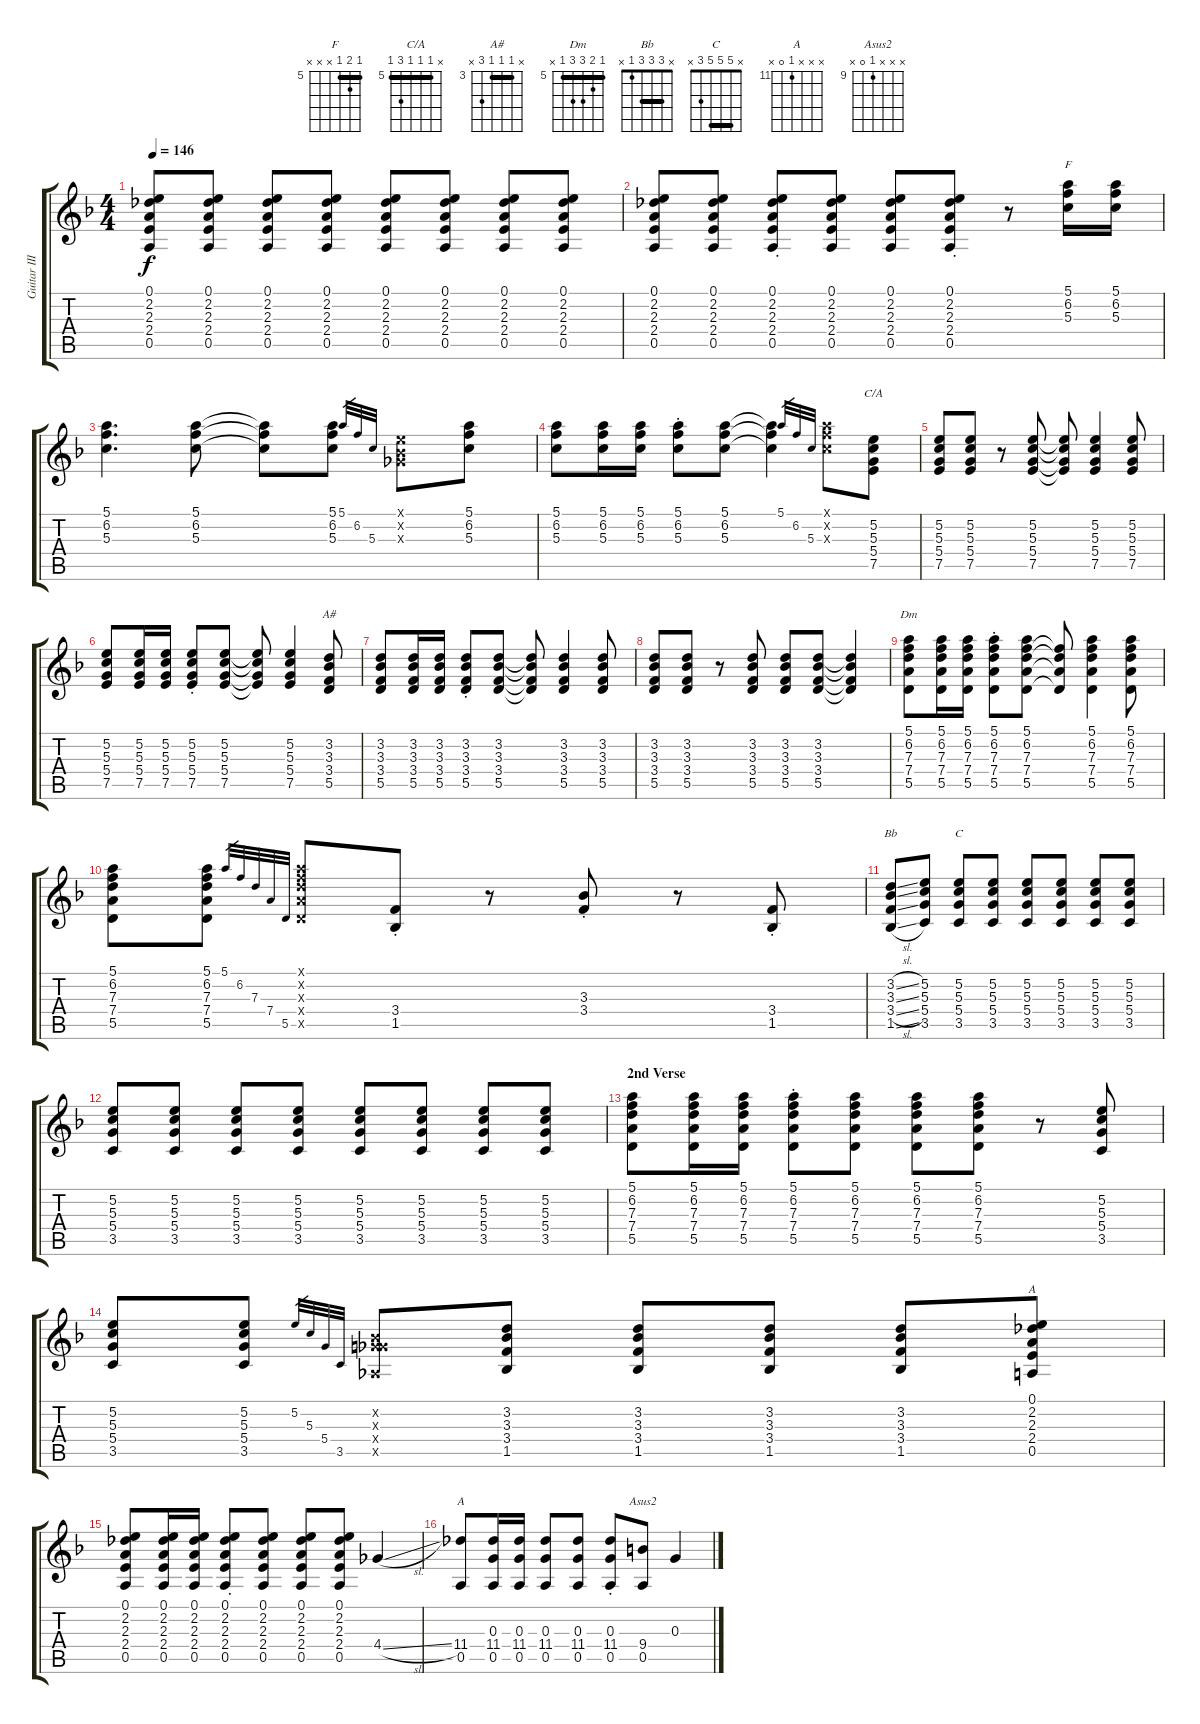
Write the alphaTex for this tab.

\track ("Guitar III" "Guitar III") {instrument electricguitarclean}
\staff {score tabs}
\tuning (E4 B3 G3 D3 A2 E2) {hide}
\chord ("F" 5 6 5 x x x) {firstfret 5 barre 5}
\chord ("C/A" x 5 5 5 7 5) {firstfret 5 barre 5}
\chord ("A#" x 3 3 3 5 x) {firstfret 3 barre 3}
\chord ("Dm" 5 6 7 7 5 x) {firstfret 5 barre 5}
\chord ("Bb" x 3 3 3 1 x) {barre 3}
\chord ("C" x 5 5 5 3 x) {barre 5}
\chord ("A" 0 2 2 2 0 x)
\chord ("A" x x x 11 0 x) {firstfret 11}
\chord ("Asus2" x x x 9 0 x) {firstfret 9}
\ts (4 4)
\tempo 146
\clef g2
\ks f
(0.1 2.2 2.3 2.4 0.5).8{dy f} (0.1 2.2 2.3 2.4 0.5).8 (0.1 2.2 2.3 2.4 0.5).8 (0.1 2.2 2.3 2.4 0.5).8 (0.1 2.2 2.3 2.4 0.5).8 (0.1 2.2 2.3 2.4 0.5).8 (0.1 2.2 2.3 2.4 0.5).8 (0.1 2.2 2.3 2.4 0.5).8 |
(0.1 2.2 2.3 2.4 0.5).8 (0.1 2.2 2.3 2.4 0.5).8 (0.1{st} 2.2{st} 2.3{st} 2.4{st} 0.5{st}).8 (0.1 2.2 2.3 2.4 0.5).8 (0.1 2.2 2.3 2.4 0.5).8 (0.1{st} 2.2{st} 2.3{st} 2.4{st} 0.5{st}).8 r.8 (5.1 6.2 5.3).16{ch "F"} (5.1 6.2 5.3).16 |
(5.1 6.2 5.3).4{d} (5.1 6.2 5.3).8 (5.1{t} 6.2{t} 5.3{t}).8 (5.1 6.2 5.3).8 5.1.32{gr} 6.2.32{gr} 5.3.32{gr} (0.1{x} -1.2{x} -1.3{x}).8 (5.1 6.2 5.3).8 |
(5.1 6.2 5.3).8 (5.1 6.2 5.3).16 (5.1 6.2 5.3).16 (5.1{st} 6.2{st} 5.3{st}).8 (5.1 6.2 5.3).8 (5.1{t} 6.2{t} 5.3{t}).4 5.1.32{gr} 6.2.32{gr} 5.3.32{gr} (5.1{x} 6.2{x} 5.3{x}).8 (5.2 5.3 5.4 7.5).8{ch "C/A"} |
(5.2 5.3 5.4 7.5).8 (5.2 5.3 5.4 7.5).8 r.8 (5.2 5.3 5.4 7.5).8 (5.2{t} 5.3{t} 5.4{t} 7.5{t}).8 (5.2 5.3 5.4 7.5).4 (5.2 5.3 5.4 7.5).8 |
(5.2 5.3 5.4 7.5).8 (5.2 5.3 5.4 7.5).16 (5.2 5.3 5.4 7.5).16 (5.2{st} 5.3{st} 5.4{st} 7.5{st}).8 (5.2 5.3 5.4 7.5).8 (5.2{t} 5.3{t} 5.4{t} 7.5{t}).8 (5.2 5.3 5.4 7.5).4 (3.2 3.3 3.4 5.5).8{ch "A#"} |
(3.2 3.3 3.4 5.5).8 (3.2 3.3 3.4 5.5).16 (3.2 3.3 3.4 5.5).16 (3.2{st} 3.3{st} 3.4{st} 5.5{st}).8 (3.2 3.3 3.4 5.5).8 (3.2{t} 3.3{t} 3.4{t} 5.5{t}).8 (3.2 3.3 3.4 5.5).4 (3.2 3.3 3.4 5.5).8 |
(3.2 3.3 3.4 5.5).8 (3.2 3.3 3.4 5.5).8 r.8 (3.2 3.3 3.4 5.5).8 (3.2 3.3 3.4 5.5).8 (3.2 3.3 3.4 5.5).8 (3.2{t} 3.3{t} 3.4{t} 5.5{t}).4 |
(5.1 6.2 7.3 7.4 5.5).8{ch "Dm"} (5.1 6.2 7.3 7.4 5.5).16 (5.1 6.2 7.3 7.4 5.5).16 (5.1{st} 6.2{st} 7.3{st} 7.4{st} 5.5{st}).8 (5.1 6.2 7.3 7.4 5.5).8 (6.2{t} 7.3{t} 7.4{t} 5.5{t}).8 (5.1 6.2 7.3 7.4 5.5).4 (5.1 6.2 7.3 7.4 5.5).8 |
(5.1 6.2 7.3 7.4 5.5).8 (5.1 6.2 7.3 7.4 5.5).8 5.1.32{gr} 6.2.32{gr} 7.3.32{gr} 7.4.32{gr} 5.5.32{gr} (5.1{x} 6.2{x} 7.3{x} 7.4{x} 5.5{x}).8 (3.4{st} 1.5{st}).8 r.8 (3.3{st} 3.4{st}).8 r.8 (3.4{st} 1.5{st}).8 |
(3.2{sl} 3.3{sl} 3.4{sl} 1.5{sl}).8{ch "Bb"} (5.2 5.3 5.4 3.5).8 (5.2 5.3 5.4 3.5).8{ch "C"} (5.2 5.3 5.4 3.5).8 (5.2 5.3 5.4 3.5).8 (5.2 5.3 5.4 3.5).8 (5.2 5.3 5.4 3.5).8 (5.2 5.3 5.4 3.5).8 |
(5.2 5.3 5.4 3.5).8 (5.2 5.3 5.4 3.5).8 (5.2 5.3 5.4 3.5).8 (5.2 5.3 5.4 3.5).8 (5.2 5.3 5.4 3.5).8 (5.2 5.3 5.4 3.5).8 (5.2 5.3 5.4 3.5).8 (5.2 5.3 5.4 3.5).8 |
\section ("" "2nd Verse")
(5.1 6.2 7.3 7.4 5.5).8 (5.1 6.2 7.3 7.4 5.5).16 (5.1 6.2 7.3 7.4 5.5).16 (5.1{st} 6.2{st} 7.3{st} 7.4{st} 5.5{st}).8 (5.1 6.2 7.3 7.4 5.5).8 (5.1 6.2 7.3 7.4 5.5).8 (5.1 6.2 7.3 7.4 5.5).8 r.8 (5.2 5.3 5.4 3.5).8 |
(5.2 5.3 5.4 3.5).8 (5.2 5.3 5.4 3.5).8 5.2.32{gr} 5.3.32{gr} 5.4.32{gr} 3.5.32{gr} (-1.2{x} -1.3{x} 5.4{x} -1.5{x}).8 (3.2 3.3 3.4 1.5).8 (3.2 3.3 3.4 1.5).8 (3.2 3.3 3.4 1.5).8 (3.2 3.3 3.4 1.5).8 (0.1 2.2 2.3 2.4 0.5).8{ch "A"} |
(0.1 2.2 2.3 2.4 0.5).8 (0.1 2.2 2.3 2.4 0.5).16 (0.1 2.2 2.3 2.4 0.5).16 (0.1{st} 2.2{st} 2.3{st} 2.4{st} 0.5{st}).8 (0.1 2.2 2.3 2.4 0.5).8 (0.1 2.2 2.3 2.4 0.5).8 (0.1 2.2 2.3 2.4 0.5).8 4.4{sl}.4 |
(11.4 0.5).8{ch "A"} (0.3 11.4 0.5).16 (0.3 11.4 0.5).16 (0.3 11.4 0.5).8 (0.3 11.4 0.5).8 (0.3{st} 11.4{st} 0.5{st}).8 (9.4 0.5).8{ch "Asus2"} 0.3.4
